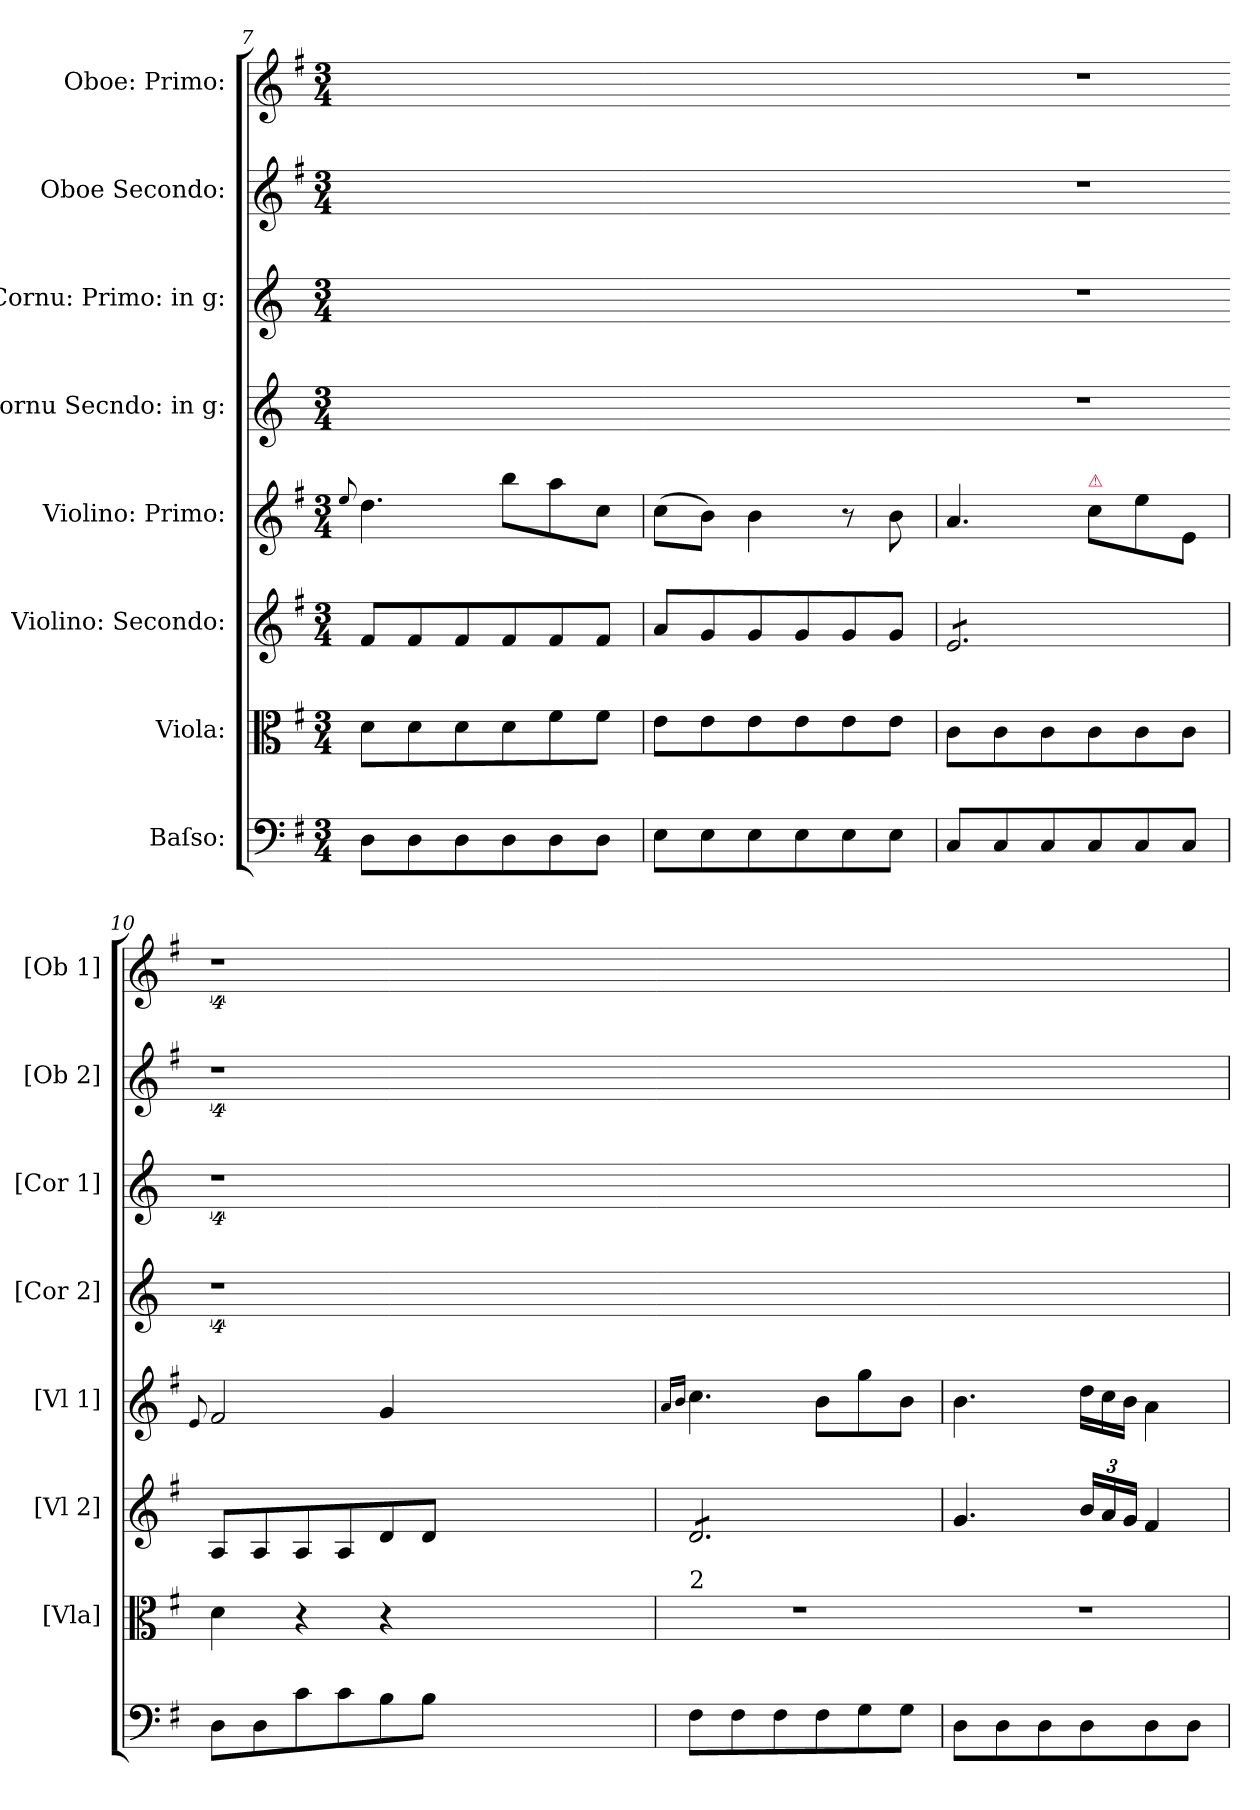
**kern	**kern	**kern	**kern	**kern	**kern	**kern	**kern
*part8	*part7	*part6	*part5	*part4	*part3	*part2	*part1
*staff8	*staff7	*staff6	*staff5	*staff4	*staff3	*staff2	*staff1
*I"Baſso:	*I"Viola:	*I"Violino: Secondo:	*I"Violino: Primo:	*I"Cornu Secndo: in g:	*I"Cornu: Primo: in g:	*I"Oboe Secondo:	*I"Oboe: Primo:
*	*I'[Vla]	*I'[Vl 2]	*I'[Vl 1]	*I'[Cor 2]	*I'[Cor 1]	*I'[Ob 2]	*I'[Ob 1]
*clefF4	*clefC3	*clefG2	*clefG2	*clefG2	*clefG2	*clefG2	*clefG2
*	*	*	*	*ITrd3c5	*ITrd3c5	*	*
*k[f#]	*k[f#]	*k[f#]	*k[f#]	*k[f#]	*k[f#]	*k[f#]	*k[f#]
*G:	*G:	*G:	*G:	*	*	*G:	*G:
*M3/4	*M3/4	*M3/4	*M3/4	*M3/4	*M3/4	*M3/4	*M3/4
=7	=7	=7	=7	=7	=7	=7	=7
.	.	.	8qqee/	.	.	.	.
8D\L	8d\L	8f#/L	4.dd\	2.ryy	2.ryy	2.ryy	2.ryy
8D\	8d\	8f#/	.	.	.	.	.
8D\	8d\	8f#/	.	.	.	.	.
8D\	8d\	8f#/	8bb\L	.	.	.	.
8D\	8f#\	8f#/	8aa\	.	.	.	.
8D\J	8f#\J	8f#/J	8cc\J	.	.	.	.
=8	=8	=8	=8	=8-	=8-	=8-	=8-
8E\L	8e\L	8a/L	(>8cc\L	2.ryy	2.ryy	2.ryy	2.ryy
8E\	8e\	8g/	8b\J)	.	.	.	.
8E\	8e\	8g/	4b\	.	.	.	.
8E\	8e\	8g/	.	.	.	.	.
8E\	8e\	8g/	8r	.	.	.	.
8E\J	8e\J	8g/J	8b\	.	.	.	.
=9	=9	=9	=9	=9-	=9-	=9-	=9-
*	*	*tremolo	*	*	*	*	*
8C/L	8c\L	8e/L	4.a/	2.r	2.r	2.r	2.r
8C/	8c\	8e/	.	.	.	.	.
8C/	8c\	8e/	.	.	.	.	.
!	!	!	!LO:TX:a:color=crimson:t=⚠	!	!	!	!
8C/	8c\	8e/	8cc\L	.	.	.	.
8C/	8c\	8e/	8ee\	.	.	.	.
8C/J	8c\J	8e/J	8e/J	.	.	.	.
*	*	*Xtremolo	*	*	*	*	*
=10	=10	=10	=10	=10-	=10-	=10-	=10-
.	.	.	8qqe/	.	.	.	.
8D\L	4d\	8A/L	2f#/	4%9r	4%9r	4%9r	4%9r
8D\	.	8A/	.	.	.	.	.
8c\	4r	8A/	.	.	.	.	.
8c\	.	8A/	.	.	.	.	.
8B\	4r	8d/	4g/	.	.	.	.
8B\J	.	8d/J	.	.	.	.	.
1.ryy	1.ryy	1.ryy	1.ryy	.	.	.	.
=11	=11	=11	=11	=11-	=11-	=11-	=11-
.	.	.	16qqa/LL	.	.	.	.
.	.	.	16qqb/JJ	.	.	.	.
!	!LO:TX:a:t=2	!	!	!	!	!	!
*	*	*tremolo	*	*	*	*	*
8F#\L	2.r	8d/L	4.cc\	2.ryy	2.ryy	2.ryy	2.ryy
8F#\	.	8d/	.	.	.	.	.
8F#\	.	8d/	.	.	.	.	.
8F#\	.	8d/	8b\L	.	.	.	.
8G\	.	8d/	8gg\	.	.	.	.
8G\J	.	8d/J	8b\J	.	.	.	.
*	*	*Xtremolo	*	*	*	*	*
=12	=12-	=12	=12	=12-	=12-	=12-	=12-
8D\L	2.r	4.g/	4.b\	2.ryy	2.ryy	2.ryy	2.ryy
8D\	.	.	.	.	.	.	.
8D\	.	.	.	.	.	.	.
*	*	*	*Xtuplet	*	*	*	*
8D\	.	24b/LL	24dd\LL	.	.	.	.
.	.	24a/	24cc\	.	.	.	.
.	.	24g/JJ	24b\JJ	.	.	.	.
8D\	.	4f#/	4a\	.	.	.	.
8D\J	.	.	.	.	.	.	.
=	=	=	=	=	=	=	=
*-	*-	*-	*-	*-	*-	*-	*-
